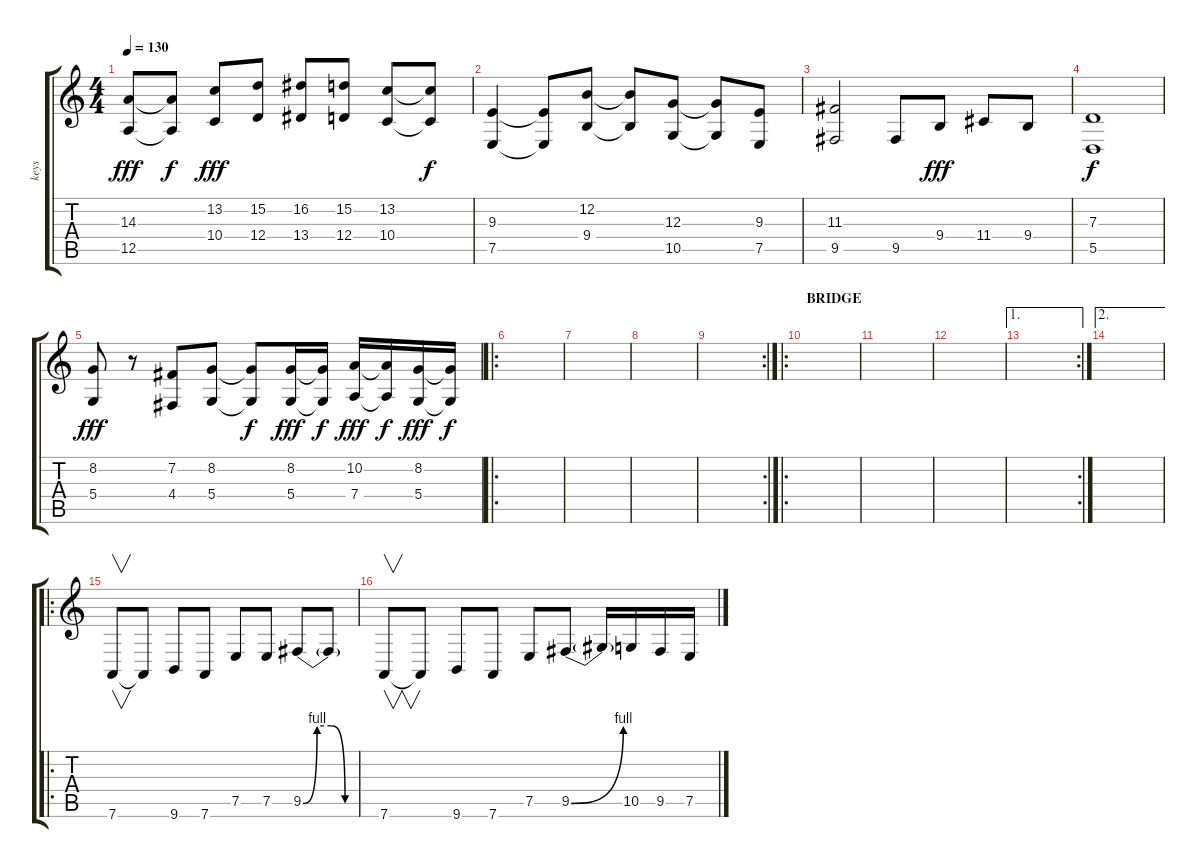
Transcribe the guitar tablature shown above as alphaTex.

\track ("keys" "keys") {instrument brasssection}
\staff {score tabs}
\tuning (E4 B3 G3 D3 A2 D2) {hide}
\ts (4 4)
\tempo 130
\clef g2
\ks c
(14.3 12.5).8{dy fff instrument brasssection} (14.3{t} 12.5{t}).8{dy f} (13.2 10.4).8{dy fff} (15.2 12.4).8 (16.2 13.4).8 (15.2 12.4).8 (13.2 10.4).8 (13.2{t} 10.4{t}).8{dy f} |
(9.3 7.5).4{instrument altosax} (9.3{t} 7.5{t}).8 (12.2 9.4).8 (12.2{t} 9.4{t}).8 (12.3 10.5).8 (12.3{t} 10.5{t}).8 (9.3 7.5).8 |
(11.3 9.5).2 9.5.8 9.4.8{dy fff} 11.4.8 9.4.8 |
(7.3 5.5).1{dy f} |
(8.2 5.4).8{dy fff instrument trombone} r.8 (7.2 4.4).8 (8.2 5.4).8 (8.2{t} 5.4{t}).8{dy f} (8.2 5.4).16{dy fff} (8.2{t} 5.4{t}).16{dy f} (10.2 7.4).16{dy fff} (10.2{t} 7.4{t}).16{dy f} (8.2 5.4).16{dy fff} (8.2{t} 5.4{t}).16{dy f} |
\ro
|
|
|
\rc 2
|
\ro
\section ("" "BRIDGE")
|
|
|
\ae 1
\rc 2
|
\ae 2
|
\ro
7.6.8{v volume 16 instrument trombone} 7.6{t}.8 9.6.8 7.6.8 7.5.8 7.5.8 9.5{be (custom 0 0 15 4 30 4 45 0 60 0)}.8 9.5{t}.8 |
7.6.8{v} 7.6{t}.8 9.6.8 7.6.8 7.5.8 9.5{be (bend 0 0 60 4)}.8 9.5{t}.16 10.5.16 9.5.16 7.5.16
